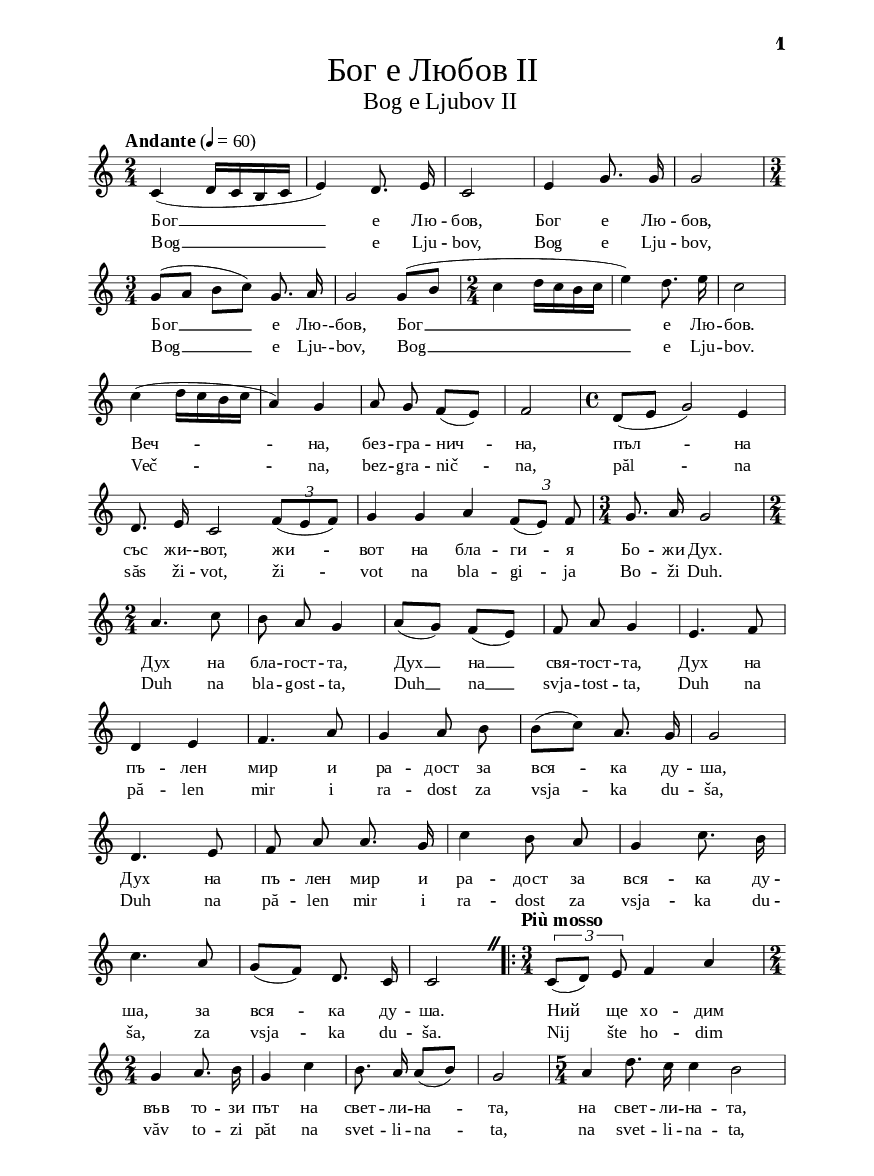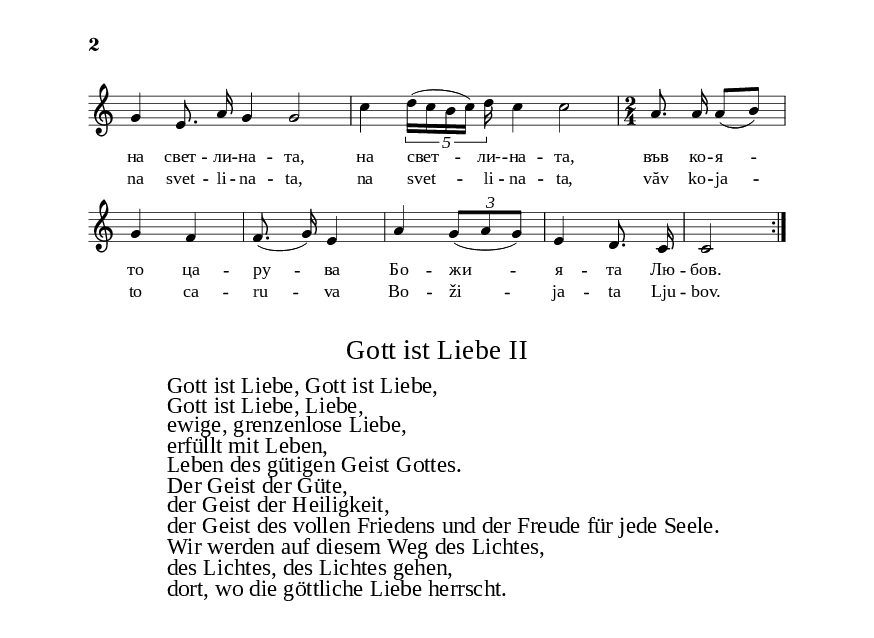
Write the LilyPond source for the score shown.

\version "2.24.3"

% include paper part and global functions
\include "include/globals.ily"

\bookpart {
  \label #'ref166
  \tocItem \markup "Бог е Любов II – Bog e Ljubov II"
  \include "include/bookpart-paper.ily"
  \score {
    \include "include/score-layout.ily"

    \new Voice \absolute {
      \clef treble
      \key c \major
      \time 2/4
      \tempoFunc "Andante" 4 "60"
      \autoBeamOff
      c'4 (  d'16 [  c'16  b16  c'16 ]
      | % 2
      e'4 )  d'8.  e'16 | % 3
      c'2 | % 4
      e'4  g'8.  g'16 | % 5
      g'2 \break | % 6
      \time 3/4 g'8 ( [  a'8 ]  b'8 [  c''8 ) ]  % 7
      g'8.   a'16 |  g'2 % 8
      g'8 ( [  b'8 ] | % 9
      \time 2/4 c''4  d''16 [  c''16  b'16
      c''16 ] |
      e''4 )  d''8.  e''16 | % 11
      c''2 \break | % 12
      c''4 (  d''16 [  c''16  b'16
      c''16 ] | % 13
      a'4 )  g'4 | % 14
      a'8  g'8  f'8 ( [  e'8 ) ] | % 15
      f'2 | % 16
      \time 4/4  | % 16
      d'8 ( [  e'8  ]  g'2 ) e'4 | \break % 17
      d'8.  e'16  c'2 \once \omit
      TupletBracket
      \times 2/3  {
        f'8 ( [  e'8  f'8 ) ]
      }
      |  % 18
      g'4  g'4  a'4 \once \omit TupletBracket
      \times 2/3  {
        f'8 ( [  e'8 )  ] f'8
      }
      | % 19
      \time 3/4  | % 19
      g'8.  a'16  g'2 | \break
      \time 2/4  |
      a'4.  c''8 |  % 21
      b'8  a'8  g'4 |  % 22
      a'8 ( [  g'8 ) ]  f'8 ( [  e'8 ) ]
      | % 23
      f'8  a'8  g'4 | % 24
      e'4.  f'8 | \break % 25
      d'4  e'4 | % 26
      f'4.  a'8   | % 27
      g'4  a'8  b'8 | % 28
      b'8 ( [  c''8 ) ]  a'8.  g'16 | % 29
      g'2 \break |
      d'4.  e'8 | % 31
      f'8  a'8  a'8.  g'16 | % 32
      c''4  b'8  a'8  | % 33
      g'4  c''8.  b'16 \break | % 34
      c''4.  a'8 | % 35
      g'8 ( [  f'8 ) ]  d'8.  c'16 | % 36
      c'2 \caesura
      \bar ".|:-||"

      | % 37
      \tempo "Più mosso"
      \time 3/4  | % 37

      \times 2/3  {
        c'8 ( [  d'8 ) ]  e'8
      }
      f'4  a'4 | \break % 38
      \time 2/4  | % 38
      g'4  a'8.   b'16   | % 39
      g'4  c''4  |
      b'8.  a'16  a'8 ( [  b'8 ) ] | % 41
      g'2  | % 42
      \time 5/4  | % 42
      a'4  d''8.  c''16  c''4
      b'2 | \break % 43
      g'4  e'8.  a'16  g'4  g'2 |  % 44
      c''4
      \times 4/5  {
        d''16 ( [  c''16  b'16
        c''16 )  ] d''16
      }
      c''4  c''2  | % 45
      \time 2/4  | % 45
      a'8.  a'16  a'8 ( [  b'8 ) ] | \break % 46
      g'4  f'4 |  % 47
      f'8. (  g'16 )  e'4 | % 48
      a'4 \once \omit TupletBracket
      \times 2/3  {
        g'8 ( [  a'8  g'8 ) ]
      }
      | % 49
      e'4  d'8.  c'16 |
      c'2
      \bar ":|."
    }

    \addlyrics {
      Бог __ е Лю -- бов,
      Бог е Лю -- бов, Бог __    е
      "Лю-" -- бов,  Бог __
      е Лю -- бов. Веч --
      на, без -- гра -- нич
      -- на, пъл -- на със "жи-" --
      вот, жи --  вот на бла -- ги
      -- я Бо -- жи Дух. Дух на бла --
      гост -- та, Дух __  на __  свя --
      тост -- та, Дух на пъ -- лен мир
      и ра -- дост за вся -- ка ду --
      ша, Дух на пъ -- лен мир и ра --
      дост за вся -- ка ду -- ша, за
      вся -- ка ду -- ша. Ний  ще
      хо -- дим във то -- зи път на
      свет -- ли -- на -- та, на свет --
      ли -- на -- та, на свет -- ли -- на --
      та, на свет -- "ли-" -- на --
      та, във ко -- я -- то ца -- ру
      -- ва Бо -- жи --  я -- та
      Лю -- бов.}
      \addlyrics {
        Bog __ e Lju -- bov,
        Bog e Lju -- bov, Bog __    e
        "Lju-" -- bov,  Bog __
        e Lju -- bov. Več --
        na, bez -- gra -- nič
        -- na, păl -- na săs ži --
        vot, ži --  vot na bla -- gi
        -- ja Bo -- ži Duh. Duh na bla --
        gost -- ta, Duh __  na __  svja --
        tost -- ta, Duh na pă -- len mir
        i ra -- dost za vsja -- ka du --
        ša, Duh na pă -- len mir i ra --
        dost za vsja -- ka du -- ša, za
        vsja -- ka du -- ša. Nij  šte
        ho -- dim văv to -- zi păt na
        svet -- li -- na -- ta, na svet --
        li -- na -- ta, na svet -- li -- na --
        ta, na svet -- li -- na --
        ta, văv ko -- ja -- to ca -- ru
        -- va Bo -- ži --  ja -- ta
        Lju -- bov.}

        \header {
          title = \titleFunc "Бог е Любов II "" Bog e Ljubov II"
        }

        \midi{}

      } % score

      \markup \empty-two

      % include foreign translation(s) of the song
      \version "2.24.4"

\markup \fill-line { \fontsize #deTitleFontSize "Gott ist Liebe II" }

\markup \null
\markup \null
\markup \abs-fontsize #11 {
   \fill-line {
  \override #`(baseline-skip . ,deCoupletBaselineSkip)

  \column {


    \line { " " Gott ist Liebe, Gott ist Liebe, }

    \line { " " Gott ist Liebe, Liebe,}

    \line { " " ewige, grenzenlose Liebe, }

    \line { " " erfüllt mit Leben, }

    \line { " " Leben des gütigen Geist Gottes. }

    \line { " " Der Geist der Güte, }

    \line { " " der Geist der Heiligkeit,}

    \line { " " der Geist des vollen Friedens und der Freude für jede Seele.}

    \line { " " Wir werden auf diesem Weg des Lichtes,}
    \line { " "  des Lichtes, des Lichtes gehen,  }
    
    \line { " " dort, wo die göttliche Liebe herrscht.}

  }

  }


}


    } % bookpart


